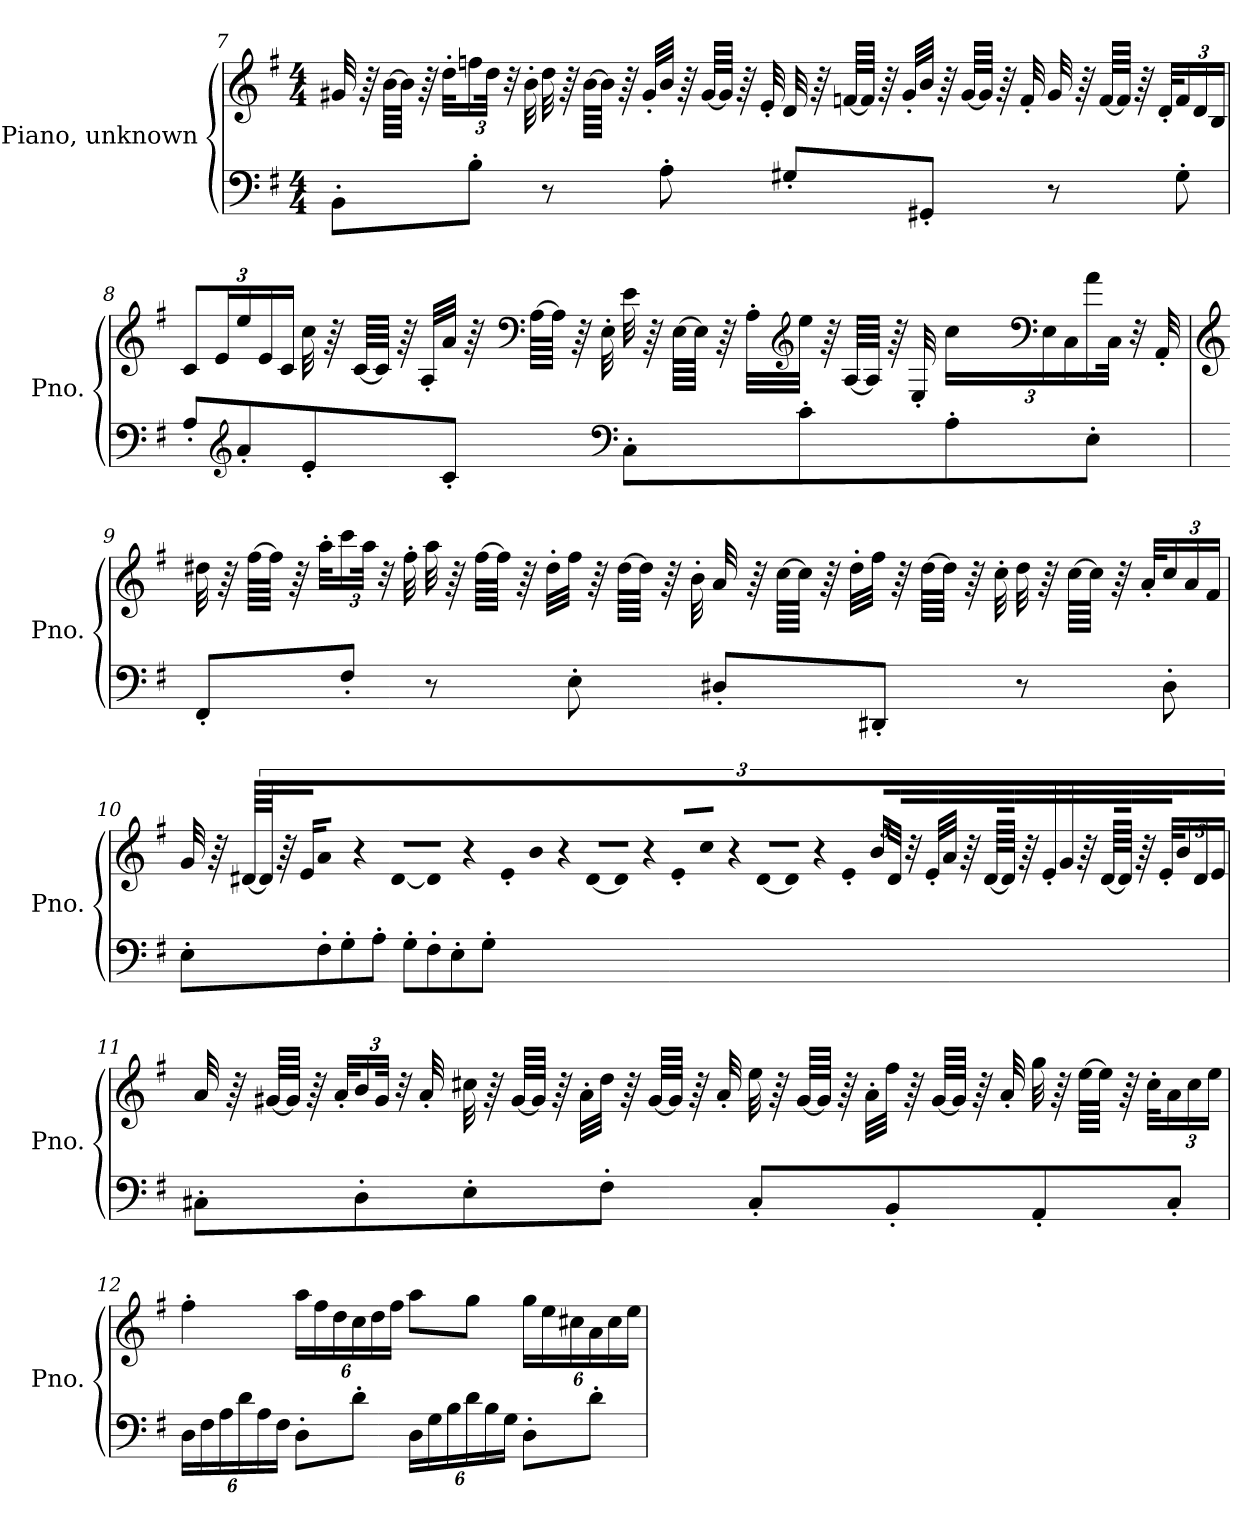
**kern	**kern
*part1	*part1
*staff2	*staff1
*I"Piano, unknown	*
*I'Pno.	*
!!LO:PB:g=z
*clefF4	*clefG2
*k[f#]	*k[f#]
*M4/4	*M4/4
=7	=7
8BB'\L	32g#X/
.	64r
.	[64b\LLLL
.	64b\JJJJ]
.	64r
.	32dd'\KLL
*	*Xbrackettup
8B'\J	24ffn\
.	48dd\JJk
.	32r
.	32b'\
8r	32dd\
.	64r
.	[64b\LLLL
.	64b\JJJJ]
.	64r
.	32g#'/LLL
8A'\	32b/JJJ
.	64r
.	[64g#/LLLL
.	64g#/JJJJ]
.	64r
.	32e'/
8G#X'/L	32d/
.	64r
.	[64fn/LLLL
.	64f/JJJJ]
.	64r
.	32g#'/LLL
8GG#X'/J	32b/JJJ
.	64r
.	[64g#/LLLL
.	64g#/JJJJ]
.	64r
.	32f'/
8r	32g#/
.	64r
.	[64f/LLLL
.	64f/JJJJ]
.	64r
.	32d'/KLL
8G#'\	24f/
.	24d/
.	24B/JJ
!!LO:LB:g=z
=8	=8
8A'/L	12c/L
.	24e/L
*clefG2	*
8a'/	24ee/
.	24e/
.	24c/JJ
8e'/	32cc\
.	64r
.	[64c/LLLL
.	64c/JJJJ]
.	64r
.	32A'/LLL
8c'/J	32a/JJJ
.	64r
*	*clefF4
.	[64A\LLLL
.	64A\JJJJ]
.	64r
.	32E'\
*clefF4	*
8C'\L	32e\
.	64r
.	[64E\LLLL
.	64E\JJJJ]
.	64r
.	32A'\LLL
*	*clefG2
8c'\	32ee\JJJ
.	64r
.	[64A/LLLL
.	64A/JJJJ]
.	64r
.	32E'/
8A'\	24cc\LL
*	*clefF4
.	24E\
.	24C\
8E'\J	24a\
.	48C\JJk
.	32r
.	32AA'/
!!LO:LB:g=z
=9	=9
*	*clefG2
8FF#'/L	32dd#X\
.	64r
.	[64ff#\LLLL
.	64ff#\JJJJ]
.	64r
.	32aa'\KLL
8F#'/J	24ccc\
.	48aa\JJk
.	32r
.	32ff#'\
8r	32aa\
.	64r
.	[64ff#\LLLL
.	64ff#\JJJJ]
.	64r
.	32dd#'\LLL
8E'\	32ff#\JJJ
.	64r
.	[64dd#\LLLL
.	64dd#\JJJJ]
.	64r
.	32b'\
8D#X'/L	32a/
.	64r
.	[64cc\LLLL
.	64cc\JJJJ]
.	64r
.	32dd#'\LLL
8DD#X'/J	32ff#\JJJ
.	64r
.	[64dd#\LLLL
.	64dd#\JJJJ]
.	64r
.	32cc'\
8r	32dd#\
.	64r
.	[64cc\LLLL
.	64cc\JJJJ]
.	64r
.	32a'/KLL
8D#'\	24cc/
.	24a/
.	24f#/JJ
!!LO:LB:g=z
=10	=10
8E'\L	32g/
.	64r
.	[64d#X/LLLL
*	*brackettup
.	96d#/JJJJ]
.	96r
.	24e/LL
8F#'\	32a/JJk
.	64r
.	[64d#/LLLL
.	64d#/JJJJ]
.	64r
.	32e'/
8G'\	32b\
.	64r
.	[64d#/LLLL
.	64d#/JJJJ]
.	64r
.	32e'/LLL
8A'\J	32cc/JJJ
.	64r
.	[64d#/LLLL
.	64d#/JJJJ]
.	64r
.	32e'/
*	*Xbrackettup
8G'\L	24b/LL
.	48d#/JJk
.	32r
.	32e'/LLL
8F#'\	32a/JJJ
.	64r
.	[64d#/LLLL
.	64d#/JJJJ]
.	64r
.	32e'/
8E'\	32g/
.	64r
.	[64d#/LLLL
.	64d#/JJJJ]
.	64r
.	32e'/KLL
8G'\J	24b/
.	24d#/
.	24e/JJ
!!LO:LB:g=z
=11	=11
8C#X'\L	32a/
.	64r
.	[64g#X/LLLL
.	64g#/JJJJ]
.	64r
.	32a'/KLL
8D'\	24b/
.	48g#/JJk
.	32r
.	32a'/
8E'\	32cc#X\
.	64r
.	[64g#/LLLL
.	64g#/JJJJ]
.	64r
.	32a'\LLL
8F#'\J	32dd\JJJ
.	64r
.	[64g#/LLLL
.	64g#/JJJJ]
.	64r
.	32a'/
8C#'/L	32ee\
.	64r
.	[64g#/LLLL
.	64g#/JJJJ]
.	64r
.	32a'\LLL
8BB'/	32ff#\JJJ
.	64r
.	[64g#/LLLL
.	64g#/JJJJ]
.	64r
.	32a'/
8AA'/	32gg\
.	64r
.	[64ee\LLLL
.	64ee\JJJJ]
.	64r
.	32cc#'\KLL
8C#'/J	24a\
.	24cc#\
.	24ee\JJ
!!LO:LB:g=z
=12	=12
*Xbrackettup	*
24D\LL	4ff#'\
24F#\	.
24A\	.
24d\	.
24A\	.
24F#\JJ	.
8D'\L	24aa\LL
.	24ff#\
.	24dd\
8d'\J	24cc\
.	24dd\
.	24ff#\JJ
24D\LL	8aa\L
24G\	.
24B\	.
24d\	8gg\J
24B\	.
24G\JJ	.
8D'\L	24gg\LL
.	24ee\
.	24cc#X\
8d'\J	24a\
.	24cc#\
.	24ee\JJ
=	=
*-	*-
